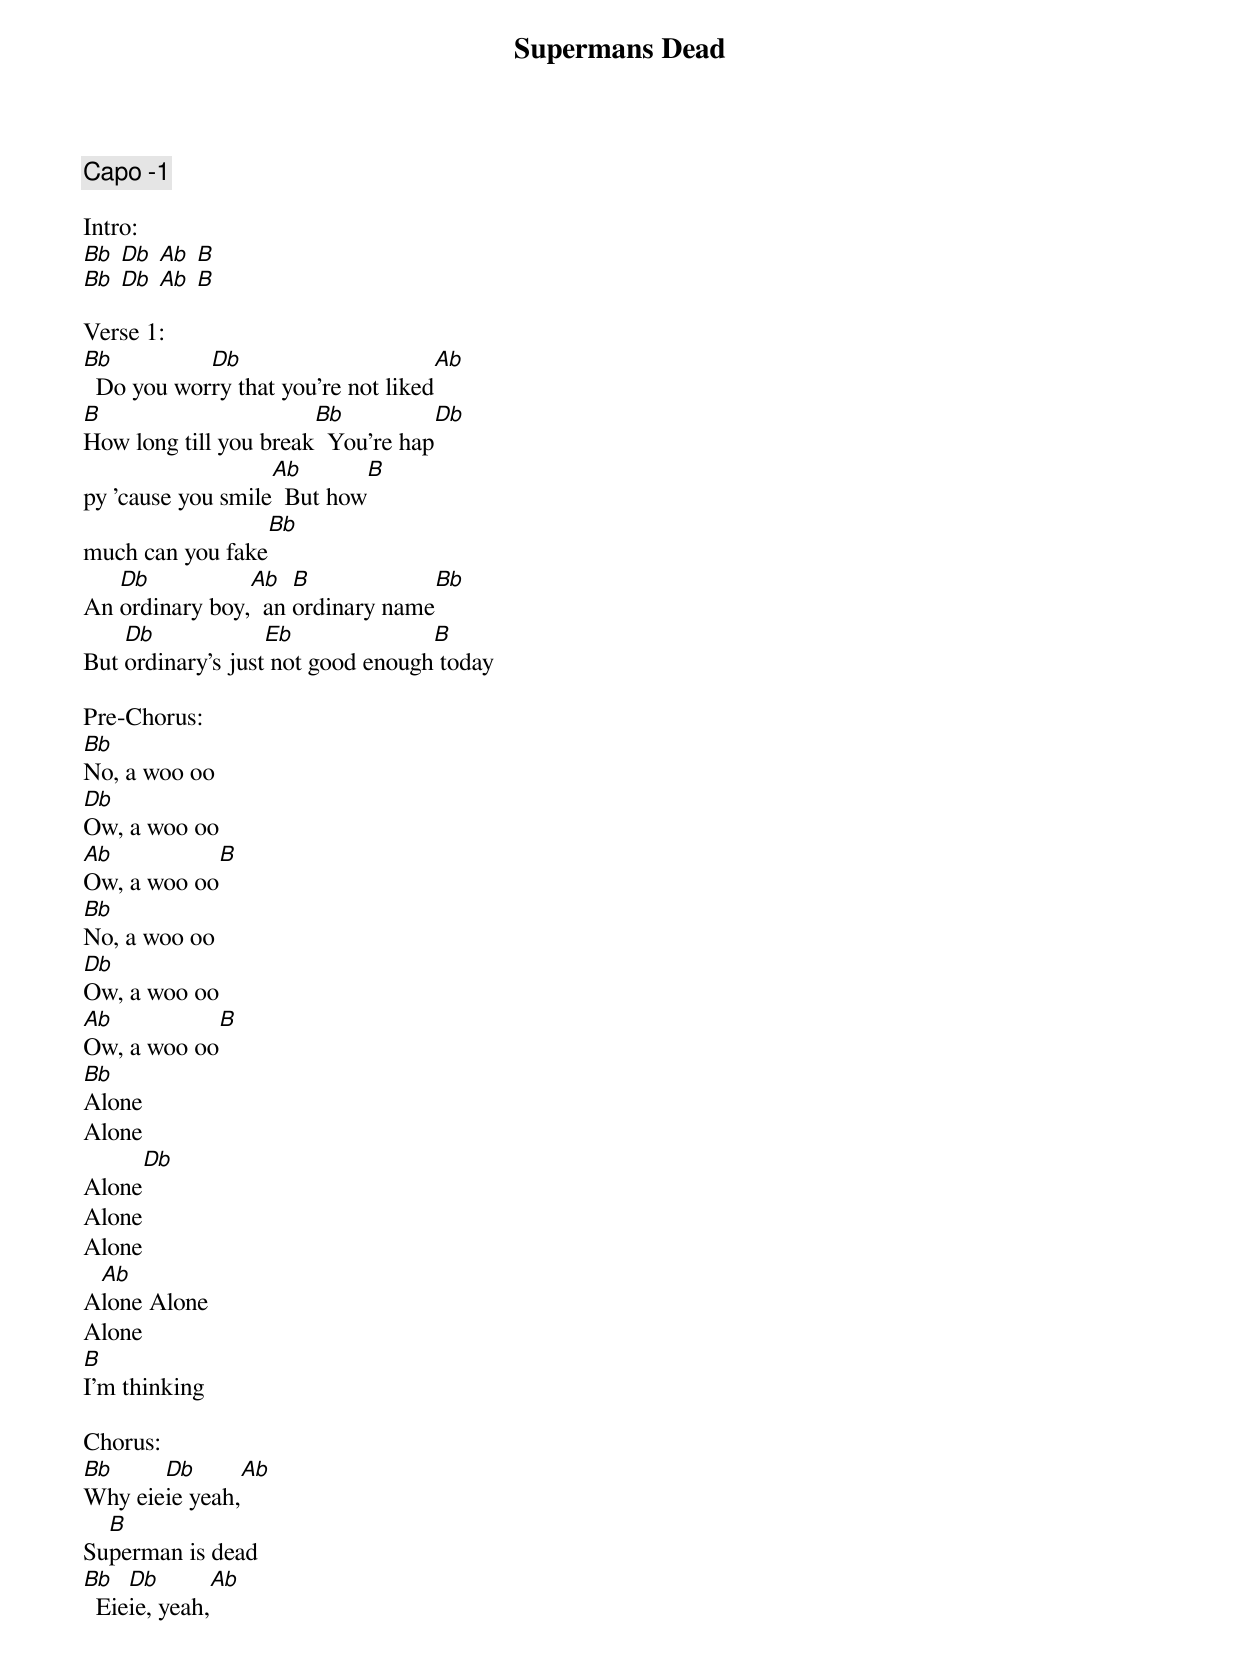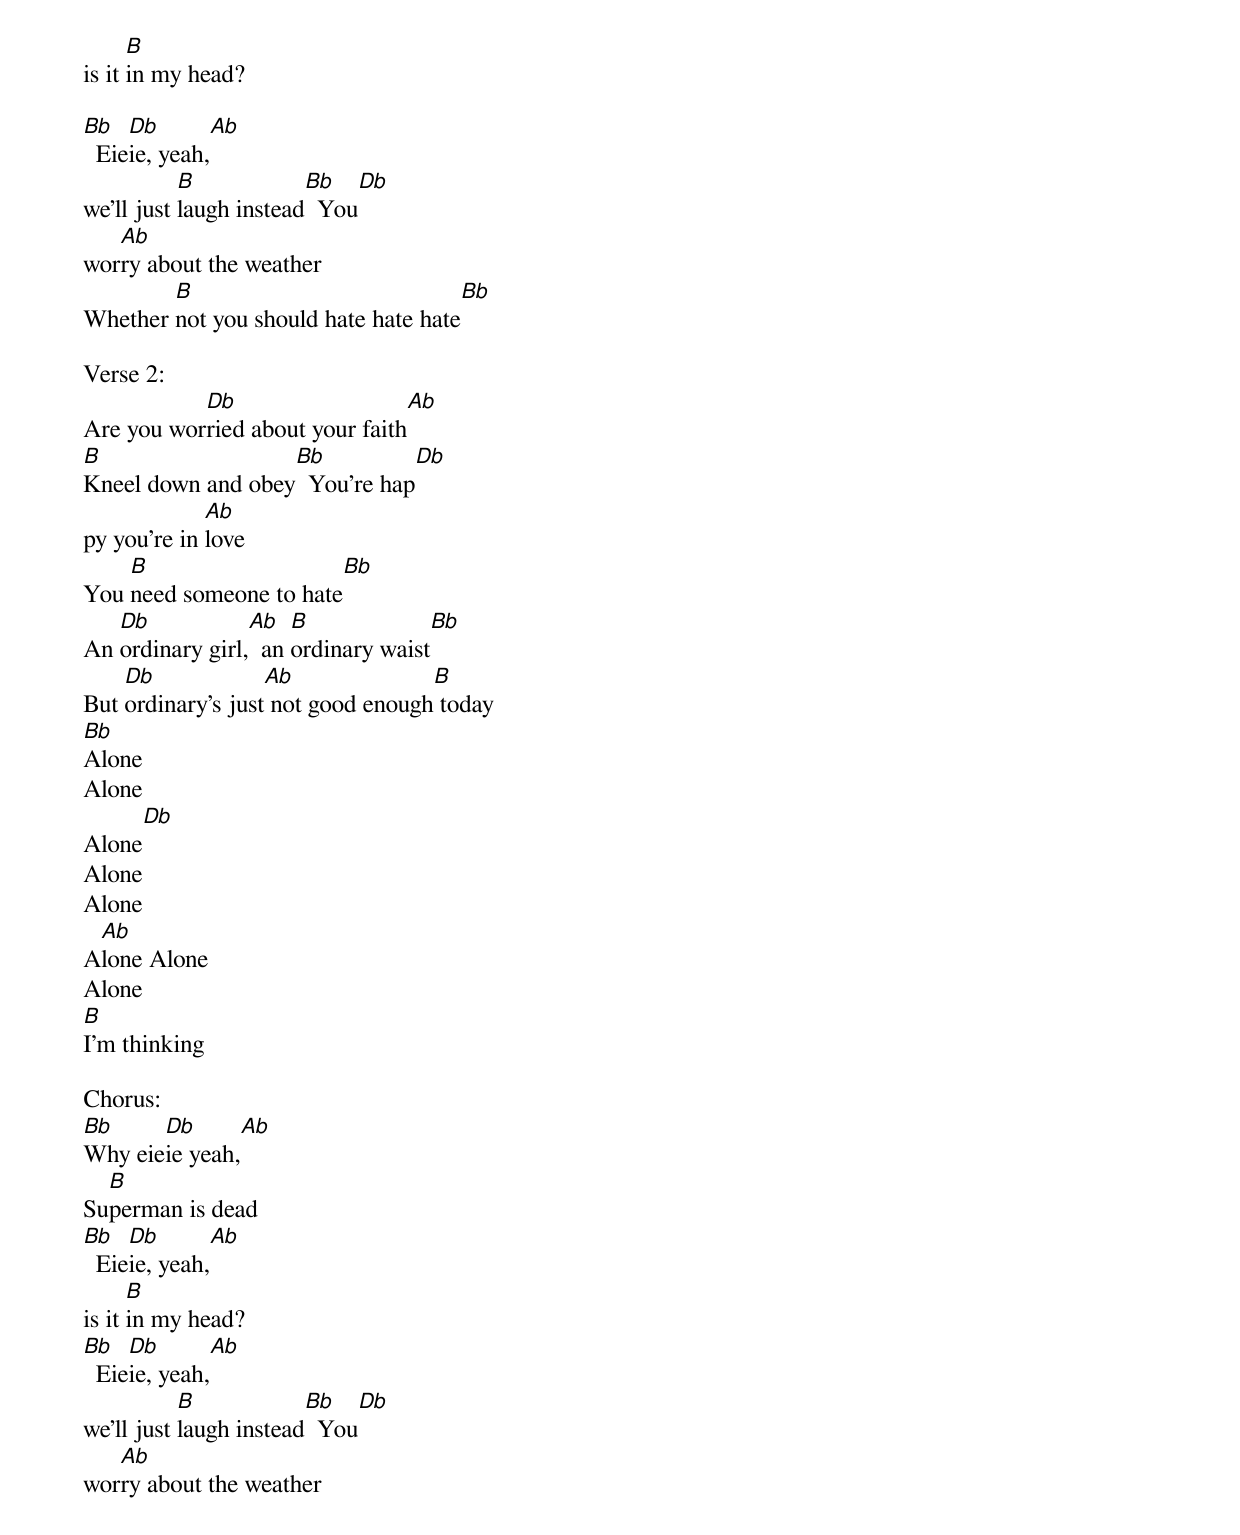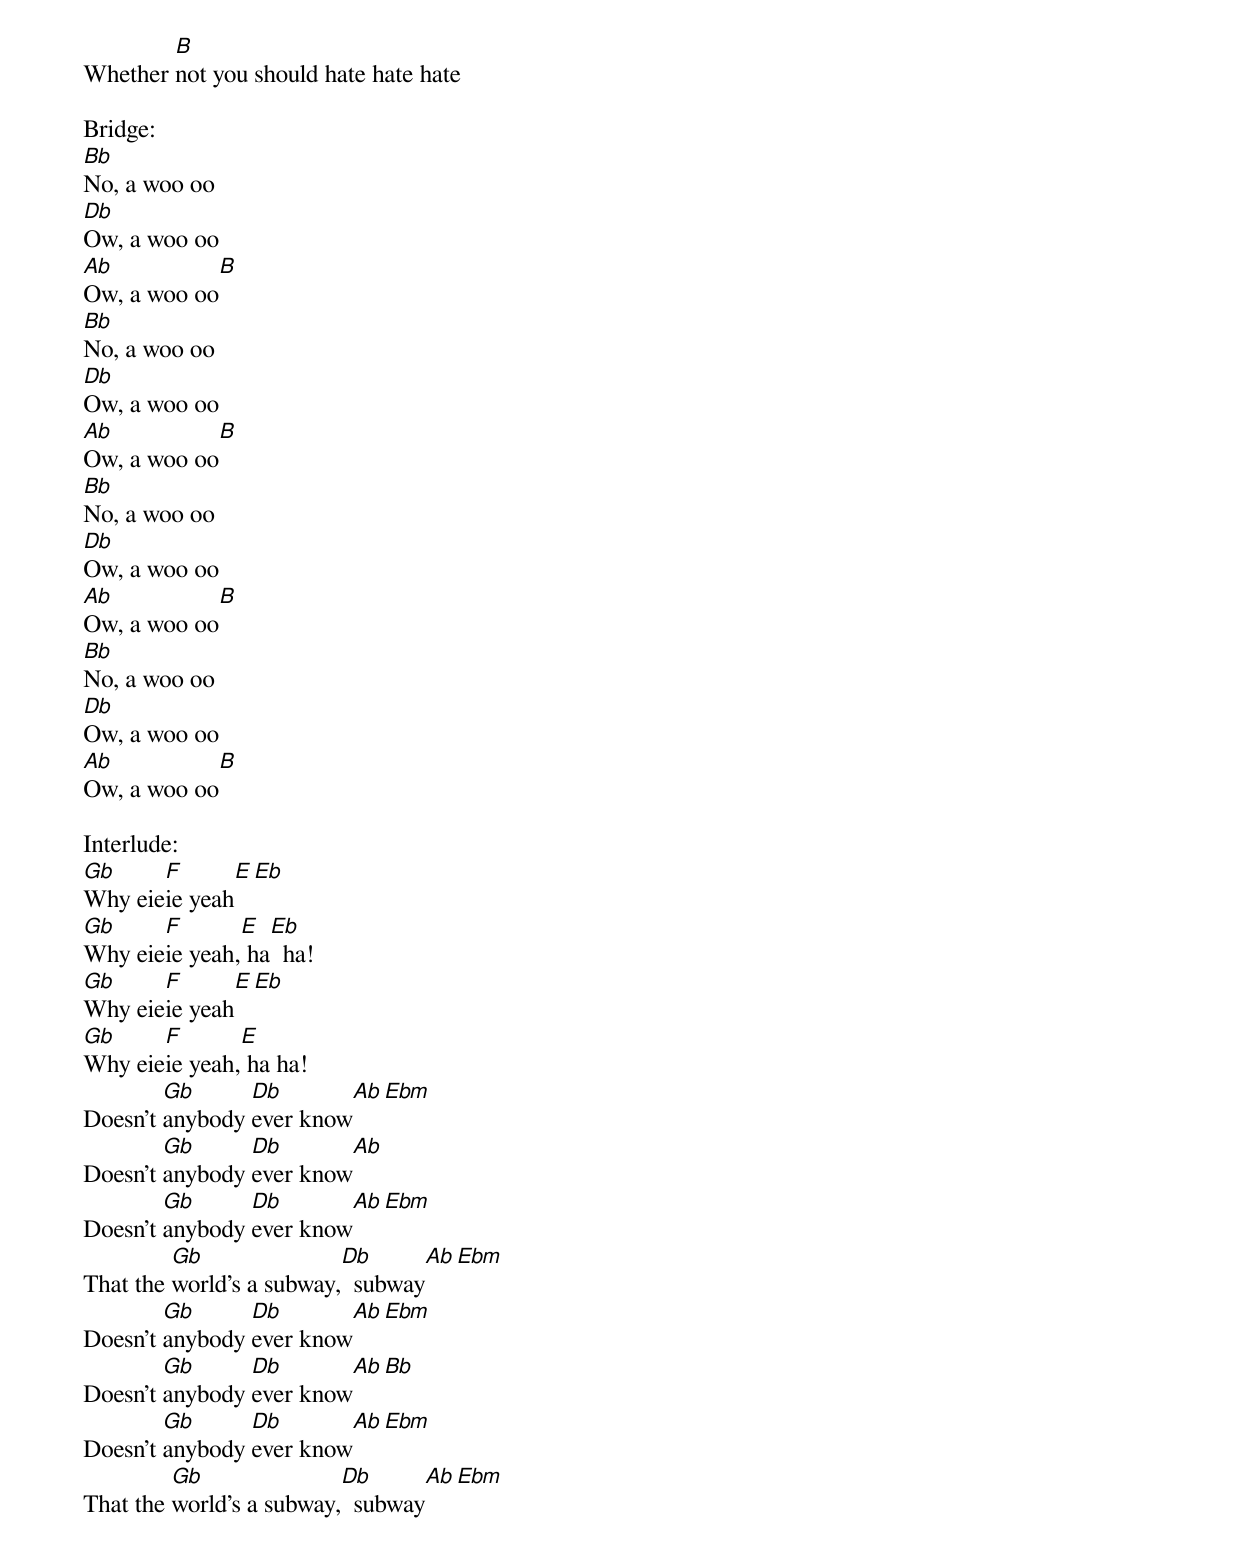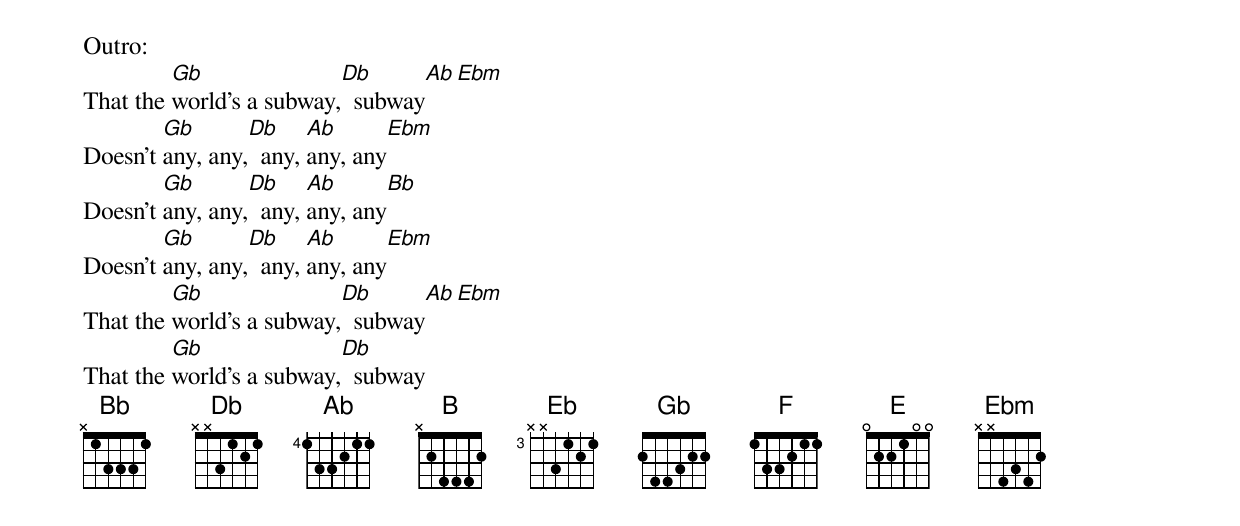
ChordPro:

{title:Supermans Dead}
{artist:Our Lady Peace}
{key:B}
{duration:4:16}
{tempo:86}

{c: Capo -1}

Intro:
[Bb] [Db] [Ab] [B]
[Bb] [Db] [Ab] [B]

Verse 1:
[Bb]  Do you wor[Db]ry that you're not liked[Ab]
[B]How long till you break[Bb]  You're hap[Db]
py 'cause you smile[Ab]  But how[B]
much can you fake[Bb]
An [Db]ordinary boy,[Ab]  an [B]ordinary name[Bb]
But [Db]ordinary's just[Eb] not good enough[B] today

Pre-Chorus:
[Bb]No, a woo oo
[Db]Ow, a woo oo
[Ab]Ow, a woo oo[B]
[Bb]No, a woo oo
[Db]Ow, a woo oo
[Ab]Ow, a woo oo[B]
[Bb]Alone
Alone
Alone[Db]
Alone
Alone
A[Ab]lone Alone
Alone
[B]I'm thinking

Chorus:
[Bb]Why eie[Db]ie yeah,[Ab]
Su[B]perman is dead
[Bb]  Eie[Db]ie, yeah,[Ab]
is it [B]in my head?

[Bb]  Eie[Db]ie, yeah,[Ab]
we'll just [B]laugh instead[Bb]  You[Db]
wor[Ab]ry about the weather
Whether [B]not you should hate hate hate[Bb]

Verse 2:
Are you wor[Db]ried about your faith[Ab]
[B]Kneel down and obey[Bb]  You're hap[Db]
py you're in [Ab]love
You [B]need someone to hate[Bb]
An [Db]ordinary girl,[Ab]  an [B]ordinary waist[Bb]
But [Db]ordinary's just[Ab] not good enough[B] today
[Bb]Alone
Alone
Alone[Db]
Alone
Alone
A[Ab]lone Alone
Alone
[B]I'm thinking

Chorus:
[Bb]Why eie[Db]ie yeah,[Ab]
Su[B]perman is dead
[Bb]  Eie[Db]ie, yeah,[Ab]
is it [B]in my head?
[Bb]  Eie[Db]ie, yeah,[Ab]
we'll just [B]laugh instead[Bb]  You[Db]
wor[Ab]ry about the weather
Whether [B]not you should hate hate hate

Bridge:
[Bb]No, a woo oo
[Db]Ow, a woo oo
[Ab]Ow, a woo oo[B]
[Bb]No, a woo oo
[Db]Ow, a woo oo
[Ab]Ow, a woo oo[B]
[Bb]No, a woo oo
[Db]Ow, a woo oo
[Ab]Ow, a woo oo[B]
[Bb]No, a woo oo
[Db]Ow, a woo oo
[Ab]Ow, a woo oo[B]

Interlude:
[Gb]Why eie[F]ie yeah[E][Eb]
[Gb]Why eie[F]ie yeah,[E] ha[Eb]  ha!
[Gb]Why eie[F]ie yeah[E][Eb]
[Gb]Why eie[F]ie yeah,[E] ha ha!
Doesn't [Gb]anybody [Db]ever know[Ab][Ebm]
Doesn't [Gb]anybody [Db]ever know[Ab]
Doesn't [Gb]anybody [Db]ever know[Ab][Ebm]
That the [Gb]world's a subway,[Db]  subway[Ab][Ebm]
Doesn't [Gb]anybody [Db]ever know[Ab][Ebm]
Doesn't [Gb]anybody [Db]ever know[Ab][Bb]
Doesn't [Gb]anybody [Db]ever know[Ab][Ebm]
That the [Gb]world's a subway,[Db]  subway[Ab][Ebm]

Outro:
That the [Gb]world's a subway,[Db]  subway[Ab][Ebm]
Doesn't [Gb]any, any,[Db]  any, [Ab]any, any[Ebm]
Doesn't [Gb]any, any,[Db]  any, [Ab]any, any[Bb]
Doesn't [Gb]any, any,[Db]  any, [Ab]any, any[Ebm]
That the [Gb]world's a subway,[Db]  subway[Ab][Ebm]
That the [Gb]world's a subway,[Db]  subway
